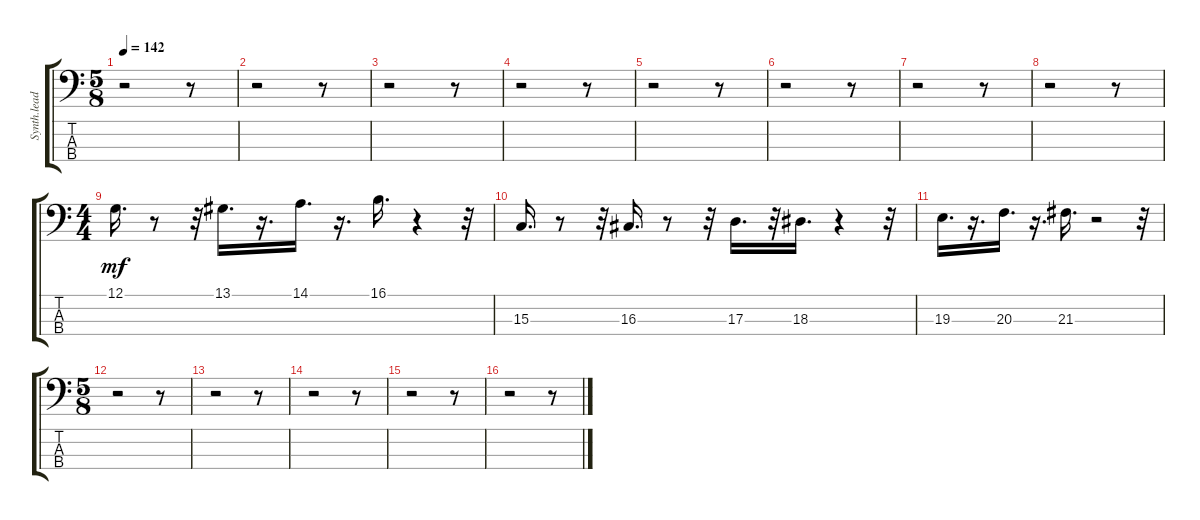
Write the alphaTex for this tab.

\track ("Synth.lead(bass)                    " "Synth.lead") {instrument lead2sawtooth}
\staff {score tabs}
\tuning (G2 D2 A1 E1) {hide}
\ts (5 8)
\tempo 142
\clef f4
\ks c
r.2{dy f} r.8 |
r.2 r.8 |
r.2 r.8 |
r.2 r.8 |
r.2 r.8 |
r.2 r.8 |
r.2 r.8 |
r.2 r.8 |
\ts (4 4)
12.1.16{d dy mf} r.8 r.32 13.1.16{d} r.16{d} 14.1.16{d} r.16{d} 16.1.16{d} r.4 r.32 |
15.3.16{d} r.8 r.32 16.3.16{d} r.8 r.32 17.3.16{d} r.32 18.3.16{d} r.4 r.32 |
19.3.16{d} r.16{d} 20.3.16{d} r.16{d} 21.3.16{d} r.2 r.32 |
\ts (5 8)
r.2 r.8 |
r.2 r.8 |
r.2 r.8 |
r.2 r.8 |
r.2 r.8
